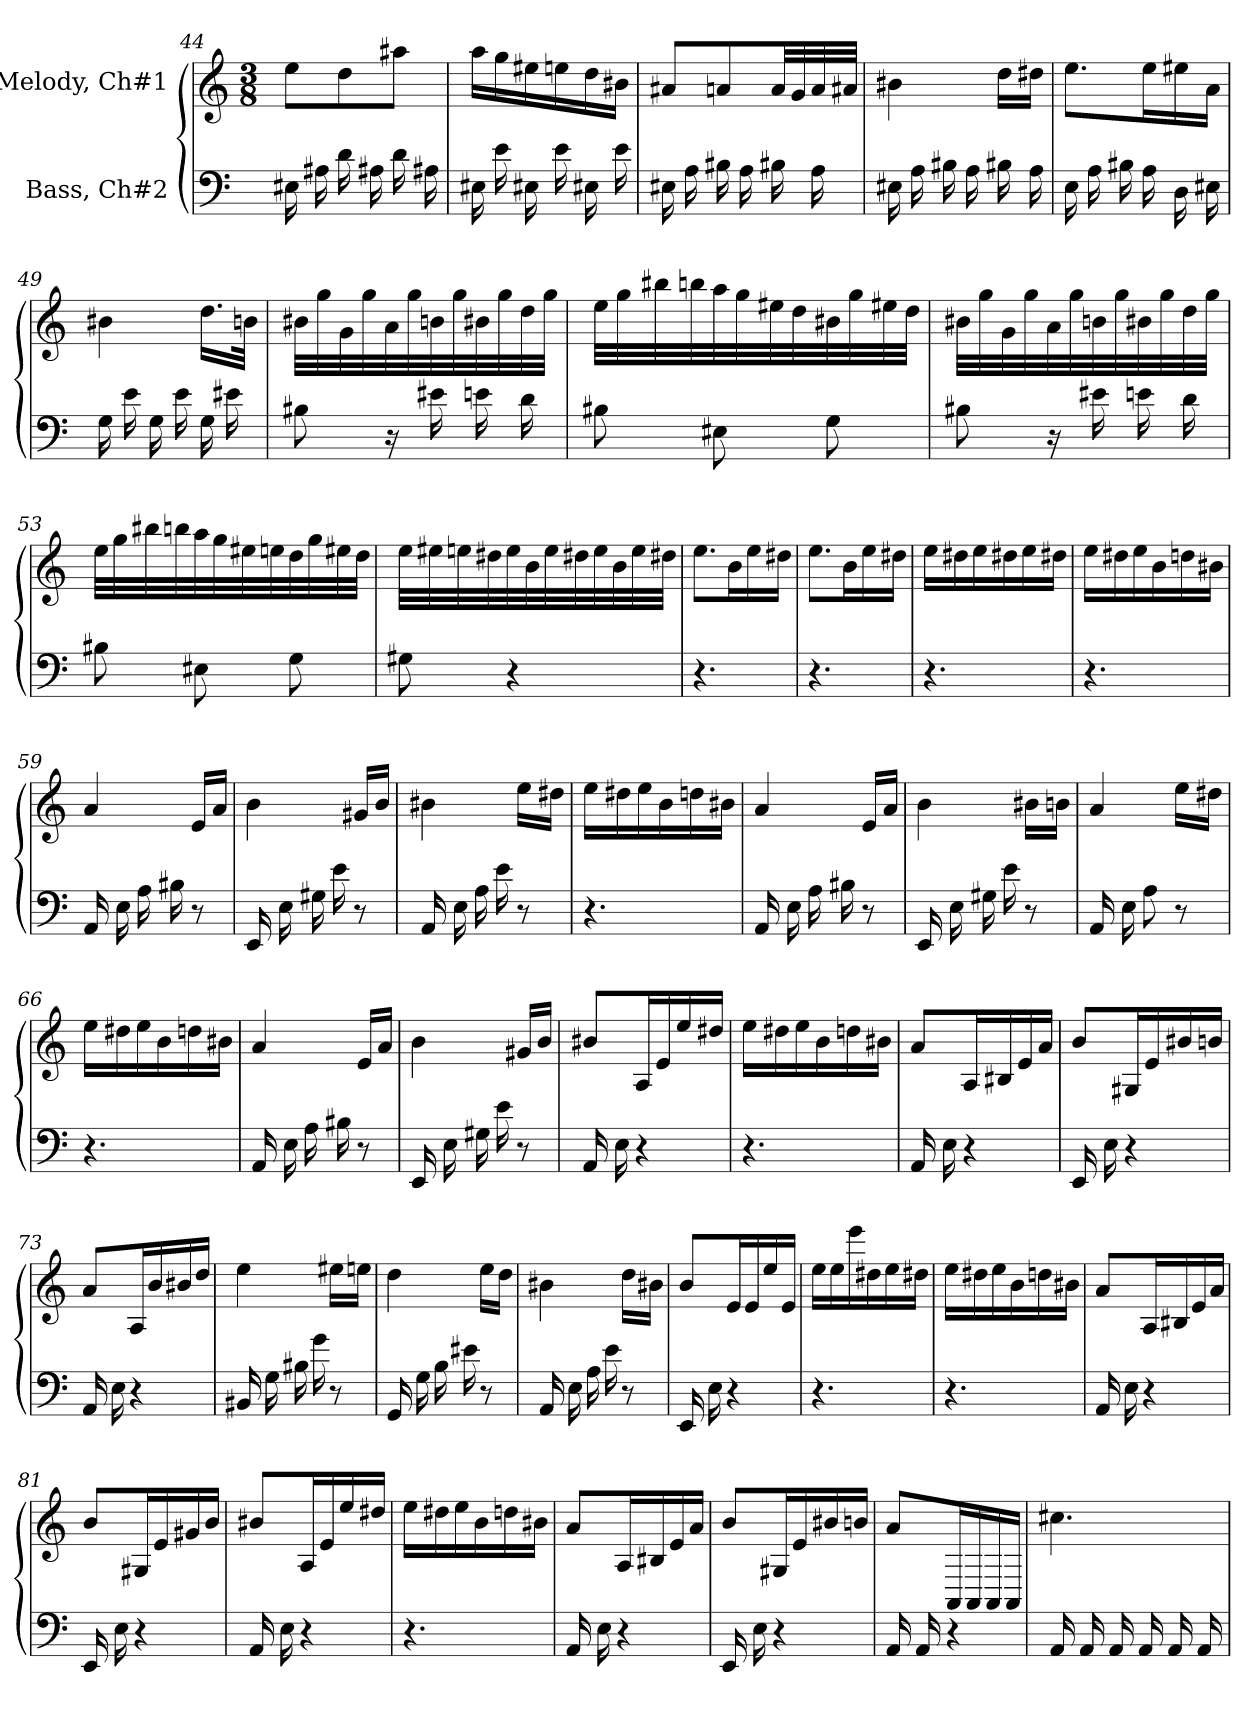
**kern	**kern
*part2	*part1
*staff2	*staff1
*I"Bass, Ch#2	*I"Melody, Ch#1
*clefF4	*
*	*M3/8
=44	=44
16E#X	8eeL
16A#X	.
16d	8dd
16A#X	.
16d	8aa#XJ
16A#X	.
=45	=45
16E#X	16aaLL
16e	16gg
16E#X	16ee#X
16e	16ee
16E#X	16dd
16e	16b#XJJ
=46	=46
16E#X	8a#XL
16A	.
16B#X	8a
16A	.
16B#X	32aLL
.	32g
16A	32a
.	32a#XJJJ
=47	=47
16E#X	4b#X
16A	.
16B#X	.
16A	.
16B#X	16ddLL
16A	16dd#XJJ
=48	=48
16E	8.eeL
16A	.
16B#X	.
16A	16eeL
16D	16ee#X
16E#X	16aJJ
=49	=49
16G	4b#X
16e	.
16G	.
16e	.
16G	16.ddLL
16e#X	.
.	32bJJk
=50	=50
8B#X	32b#XLLL
.	32gg
.	32g
.	32gg
16r	32a
.	32gg
16e#X	32b
.	32gg
16e	32b#X
.	32gg
16d	32dd
.	32ggJJJ
=51	=51
8B#X	32eeLLL
.	32gg
.	32bb#X
.	32bb
8E#X	32aa
.	32gg
.	32ee#X
.	32dd
8G	32b#X
.	32gg
.	32ee#X
.	32ddJJJ
=52	=52
8B#X	32b#XLLL
.	32gg
.	32g
.	32gg
16r	32a
.	32gg
16e#X	32b
.	32gg
16e	32b#X
.	32gg
16d	32dd
.	32ggJJJ
=53	=53
8B#X	32eeLLL
.	32gg
.	32bb#X
.	32bb
8E#X	32aa
.	32gg
.	32ee#X
.	32ee
8G	32dd
.	32gg
.	32ee#X
.	32ddJJJ
=54	=54
8G#X	32eeLLL
.	32ee#X
.	32ee
.	32dd#X
4r	32ee
.	32b
.	32ee
.	32dd#X
.	32ee
.	32b
.	32ee
.	32dd#XJJJ
=55	=55
4.r	8.eeL
.	16bL
.	16ee
.	16dd#XJJ
=56	=56
4.r	8.eeL
.	16bL
.	16ee
.	16dd#XJJ
=57	=57
4.r	16eeLL
.	16dd#X
.	16ee
.	16dd#X
.	16ee
.	16dd#XJJ
=58	=58
4.r	16eeLL
.	16dd#X
.	16ee
.	16b
.	16dd
.	16b#XJJ
=59	=59
16AA	4a
16E	.
16A	.
16B#X	.
8r	16eLL
.	16aJJ
=60	=60
16EE	4b
16E	.
16G#X	.
16e	.
8r	16g#XLL
.	16bJJ
=61	=61
16AA	4b#X
16E	.
16A	.
16e	.
8r	16eeLL
.	16dd#XJJ
=62	=62
4.r	16eeLL
.	16dd#X
.	16ee
.	16b
.	16dd
.	16b#XJJ
=63	=63
16AA	4a
16E	.
16A	.
16B#X	.
8r	16eLL
.	16aJJ
=64	=64
16EE	4b
16E	.
16G#X	.
16e	.
8r	16b#XLL
.	16bJJ
=65	=65
16AA	4a
16E	.
8A	.
8r	16eeLL
.	16dd#XJJ
=66	=66
4.r	16eeLL
.	16dd#X
.	16ee
.	16b
.	16dd
.	16b#XJJ
=67	=67
16AA	4a
16E	.
16A	.
16B#X	.
8r	16eLL
.	16aJJ
=68	=68
16EE	4b
16E	.
16G#X	.
16e	.
8r	16g#XLL
.	16bJJ
=69	=69
16AA	8b#XL
16E	.
4r	16AL
.	16e
.	16ee
.	16dd#XJJ
=70	=70
4.r	16eeLL
.	16dd#X
.	16ee
.	16b
.	16dd
.	16b#XJJ
=71	=71
16AA	8aL
16E	.
4r	16AL
.	16B#X
.	16e
.	16aJJ
=72	=72
16EE	8bL
16E	.
4r	16G#XL
.	16e
.	16b#X
.	16bJJ
=73	=73
16AA	8aL
16E	.
4r	16AL
.	16b
.	16b#X
.	16ddJJ
=74	=74
16BB#X	4ee
16G	.
16B#X	.
16g	.
8r	16ee#XLL
.	16eeJJ
=75	=75
16GG	4dd
16G	.
16B	.
16e#X	.
8r	16eeLL
.	16ddJJ
=76	=76
16AA	4b#X
16E	.
16A	.
16e	.
8r	16ddLL
.	16b#XJJ
=77	=77
16EE	8bL
16E	.
4r	16eL
.	16e
.	16ee
.	16eJJ
=78	=78
4.r	16eeLL
.	16ee
.	16eee
.	16dd#X
.	16ee
.	16dd#XJJ
=79	=79
4.r	16eeLL
.	16dd#X
.	16ee
.	16b
.	16dd
.	16b#XJJ
=80	=80
16AA	8aL
16E	.
4r	16AL
.	16B#X
.	16e
.	16aJJ
=81	=81
16EE	8bL
16E	.
4r	16G#XL
.	16e
.	16g#X
.	16bJJ
=82	=82
16AA	8b#XL
16E	.
4r	16AL
.	16e
.	16ee
.	16dd#XJJ
=83	=83
4.r	16eeLL
.	16dd#X
.	16ee
.	16b
.	16dd
.	16b#XJJ
=84	=84
16AA	8aL
16E	.
4r	16AL
.	16B#X
.	16e
.	16aJJ
=85	=85
16EE	8bL
16E	.
4r	16G#XL
.	16e
.	16b#X
.	16bJJ
=86	=86
16AA	8aL
16AA	.
4r	16AAL
.	16AA
.	16AA
.	16AAJJ
=87	=87
16AA	4.cc#X
16AA	.
16AA	.
16AA	.
16AA	.
16AA	.
=	=
*-	*-
